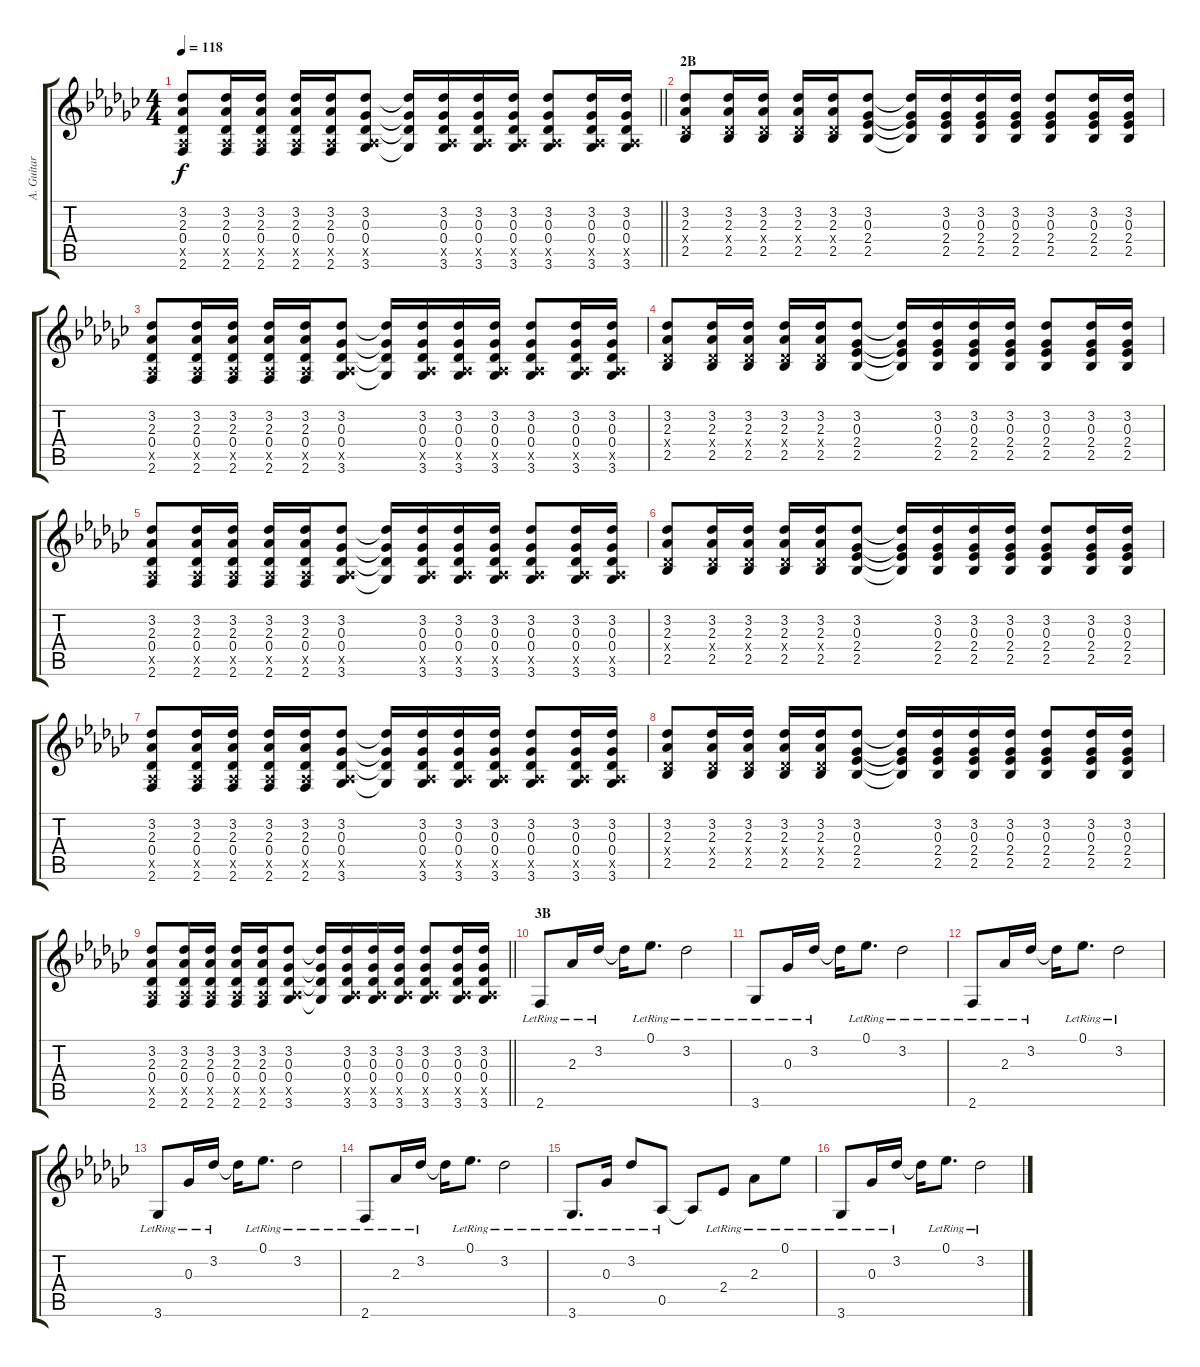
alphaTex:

\track ("A. Guitar II (12-Strings)" "A. Guitar ") {instrument acousticguitarsteel}
\staff {score tabs}
\tuning (Eb4 Bb3 Gb3 Db3 Ab2 Eb2) {hide}
\ts (4 4)
\tempo 118
\clef g2
\barLineRight lightlight
\ks gb
(3.2 2.3 0.4 0.5{x} 2.6).8{dy f} (3.2 2.3 0.4 0.5{x} 2.6).16 (3.2 2.3 0.4 0.5{x} 2.6).16 (3.2 2.3 0.4 0.5{x} 2.6).16 (3.2 2.3 0.4 0.5{x} 2.6).16 (3.2 0.3 0.4 0.5{x} 3.6).8 (3.2{t} 0.3{t} 0.4{t} 3.6{t}).16 (3.2 0.3 0.4 0.5{x} 3.6).16 (3.2 0.3 0.4 0.5{x} 3.6).16 (3.2 0.3 0.4 0.5{x} 3.6).16 (3.2 0.3 0.4 0.5{x} 3.6).8 (3.2 0.3 0.4 0.5{x} 3.6).16 (3.2 0.3 0.4 0.5{x} 3.6).16 |
\section ("" "2B")
(3.2 2.3 0.4{x} 2.5).8 (3.2 2.3 0.4{x} 2.5).16 (3.2 2.3 0.4{x} 2.5).16 (3.2 2.3 0.4{x} 2.5).16 (3.2 2.3 0.4{x} 2.5).16 (3.2 0.3 2.4 2.5).8 (3.2{t} 0.3{t} 2.4{t} 2.5{t}).16 (3.2 0.3 2.4 2.5).16 (3.2 0.3 2.4 2.5).16 (3.2 0.3 2.4 2.5).16 (3.2 0.3 2.4 2.5).8 (3.2 0.3 2.4 2.5).16 (3.2 0.3 2.4 2.5).16 |
(3.2 2.3 0.4 0.5{x} 2.6).8 (3.2 2.3 0.4 0.5{x} 2.6).16 (3.2 2.3 0.4 0.5{x} 2.6).16 (3.2 2.3 0.4 0.5{x} 2.6).16 (3.2 2.3 0.4 0.5{x} 2.6).16 (3.2 0.3 0.4 0.5{x} 3.6).8 (3.2{t} 0.3{t} 0.4{t} 3.6{t}).16 (3.2 0.3 0.4 0.5{x} 3.6).16 (3.2 0.3 0.4 0.5{x} 3.6).16 (3.2 0.3 0.4 0.5{x} 3.6).16 (3.2 0.3 0.4 0.5{x} 3.6).8 (3.2 0.3 0.4 0.5{x} 3.6).16 (3.2 0.3 0.4 0.5{x} 3.6).16 |
(3.2 2.3 0.4{x} 2.5).8 (3.2 2.3 0.4{x} 2.5).16 (3.2 2.3 0.4{x} 2.5).16 (3.2 2.3 0.4{x} 2.5).16 (3.2 2.3 0.4{x} 2.5).16 (3.2 0.3 2.4 2.5).8 (3.2{t} 0.3{t} 2.4{t} 2.5{t}).16 (3.2 0.3 2.4 2.5).16 (3.2 0.3 2.4 2.5).16 (3.2 0.3 2.4 2.5).16 (3.2 0.3 2.4 2.5).8 (3.2 0.3 2.4 2.5).16 (3.2 0.3 2.4 2.5).16 |
(3.2 2.3 0.4 0.5{x} 2.6).8 (3.2 2.3 0.4 0.5{x} 2.6).16 (3.2 2.3 0.4 0.5{x} 2.6).16 (3.2 2.3 0.4 0.5{x} 2.6).16 (3.2 2.3 0.4 0.5{x} 2.6).16 (3.2 0.3 0.4 0.5{x} 3.6).8 (3.2{t} 0.3{t} 0.4{t} 3.6{t}).16 (3.2 0.3 0.4 0.5{x} 3.6).16 (3.2 0.3 0.4 0.5{x} 3.6).16 (3.2 0.3 0.4 0.5{x} 3.6).16 (3.2 0.3 0.4 0.5{x} 3.6).8 (3.2 0.3 0.4 0.5{x} 3.6).16 (3.2 0.3 0.4 0.5{x} 3.6).16 |
(3.2 2.3 0.4{x} 2.5).8 (3.2 2.3 0.4{x} 2.5).16 (3.2 2.3 0.4{x} 2.5).16 (3.2 2.3 0.4{x} 2.5).16 (3.2 2.3 0.4{x} 2.5).16 (3.2 0.3 2.4 2.5).8 (3.2{t} 0.3{t} 2.4{t} 2.5{t}).16 (3.2 0.3 2.4 2.5).16 (3.2 0.3 2.4 2.5).16 (3.2 0.3 2.4 2.5).16 (3.2 0.3 2.4 2.5).8 (3.2 0.3 2.4 2.5).16 (3.2 0.3 2.4 2.5).16 |
(3.2 2.3 0.4 0.5{x} 2.6).8 (3.2 2.3 0.4 0.5{x} 2.6).16 (3.2 2.3 0.4 0.5{x} 2.6).16 (3.2 2.3 0.4 0.5{x} 2.6).16 (3.2 2.3 0.4 0.5{x} 2.6).16 (3.2 0.3 0.4 0.5{x} 3.6).8 (3.2{t} 0.3{t} 0.4{t} 3.6{t}).16 (3.2 0.3 0.4 0.5{x} 3.6).16 (3.2 0.3 0.4 0.5{x} 3.6).16 (3.2 0.3 0.4 0.5{x} 3.6).16 (3.2 0.3 0.4 0.5{x} 3.6).8 (3.2 0.3 0.4 0.5{x} 3.6).16 (3.2 0.3 0.4 0.5{x} 3.6).16 |
(3.2 2.3 0.4{x} 2.5).8 (3.2 2.3 0.4{x} 2.5).16 (3.2 2.3 0.4{x} 2.5).16 (3.2 2.3 0.4{x} 2.5).16 (3.2 2.3 0.4{x} 2.5).16 (3.2 0.3 2.4 2.5).8 (3.2{t} 0.3{t} 2.4{t} 2.5{t}).16 (3.2 0.3 2.4 2.5).16 (3.2 0.3 2.4 2.5).16 (3.2 0.3 2.4 2.5).16 (3.2 0.3 2.4 2.5).8 (3.2 0.3 2.4 2.5).16 (3.2 0.3 2.4 2.5).16 |
\barLineRight lightlight
(3.2 2.3 0.4 0.5{x} 2.6).8 (3.2 2.3 0.4 0.5{x} 2.6).16 (3.2 2.3 0.4 0.5{x} 2.6).16 (3.2 2.3 0.4 0.5{x} 2.6).16 (3.2 2.3 0.4 0.5{x} 2.6).16 (3.2 0.3 0.4 0.5{x} 3.6).8 (3.2{t} 0.3{t} 0.4{t} 3.6{t}).16 (3.2 0.3 0.4 0.5{x} 3.6).16 (3.2 0.3 0.4 0.5{x} 3.6).16 (3.2 0.3 0.4 0.5{x} 3.6).16 (3.2 0.3 0.4 0.5{x} 3.6).8 (3.2 0.3 0.4 0.5{x} 3.6).16 (3.2 0.3 0.4 0.5{x} 3.6).16 |
\section ("" "3B")
2.6{lr}.8 2.3{lr}.16 3.2{lr}.16 3.2{t}.16 0.1{lr}.8{d} 3.2{lr}.2 |
3.6{lr}.8 0.3{lr}.16 3.2{lr}.16 3.2{t}.16 0.1{lr}.8{d} 3.2{lr}.2 |
2.6{lr}.8 2.3{lr}.16 3.2{lr}.16 3.2{t}.16 0.1{lr}.8{d} 3.2{lr}.2 |
3.6{lr}.8 0.3{lr}.16 3.2{lr}.16 3.2{t}.16 0.1{lr}.8{d} 3.2{lr}.2 |
2.6{lr}.8 2.3{lr}.16 3.2{lr}.16 3.2{t}.16 0.1{lr}.8{d} 3.2{lr}.2 |
3.6{lr}.8{d} 0.3{lr}.16 3.2{lr}.8 0.5{lr}.8 0.5{t}.8 2.4{lr}.8 2.3{lr}.8 0.1{lr}.8 |
3.6{lr}.8 0.3{lr}.16 3.2{lr}.16 3.2{t}.16 0.1{lr}.8{d} 3.2{lr}.2
